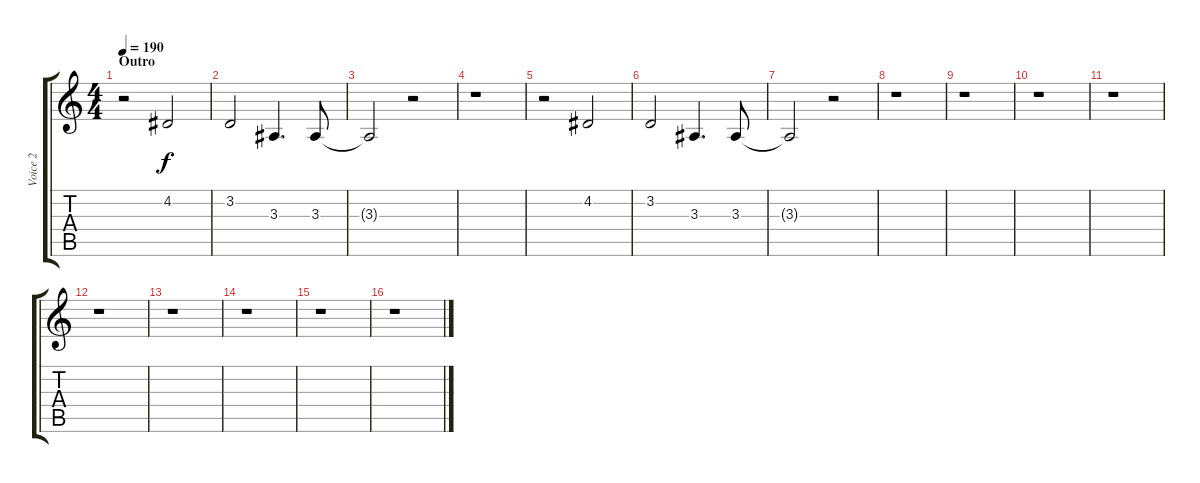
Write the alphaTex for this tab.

\track ("Voice 2" "Voice 2") {instrument lead2sawtooth}
\staff {score tabs}
\tuning (E4 B3 G3 D3 A2 E2) {hide}
\ts (4 4)
\section ("" "Outro")
\tempo 190
\clef g2
\ks c
r.2{dy f balance 0} 4.2.2 |
3.2.2 3.3.4{d} 3.3.8 |
3.3{t}.2 r.2 |
r.1 |
r.2 4.2.2 |
3.2.2 3.3.4{d} 3.3.8 |
3.3{t}.2 r.2 |
r.1 |
r.1 |
r.1 |
r.1 |
r.1 |
r.1 |
r.1 |
r.1 |
r.1
